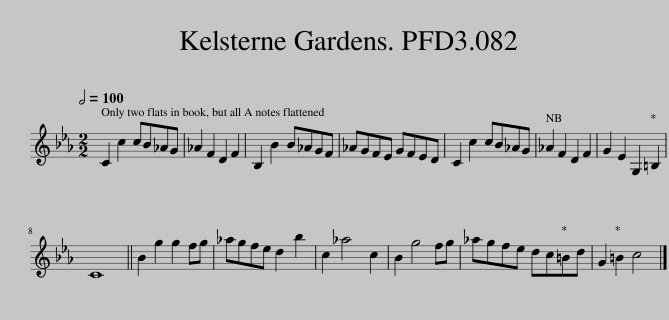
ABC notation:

X:1
L:1/8
Q:1/2=100
M:2/2
I:linebreak $
K:Cmin
V:1 treble
V:1
 C2 c2 cB_AG | _A2 F2 D2 F2 | B,2 B2 B_AGF | _AGFE GFED | C2 c2 cB_AG | %5
 _A2 F2 D2 F2 | G2 E2 G,2 =B,2 |$ C8 || B2 g2 g2 fg | _agfe d2 b2 | %10
 c2 _a4 c2 | B2 g4 fg | _agfe dc=Bd | G2 =B2 c4 |] %14
